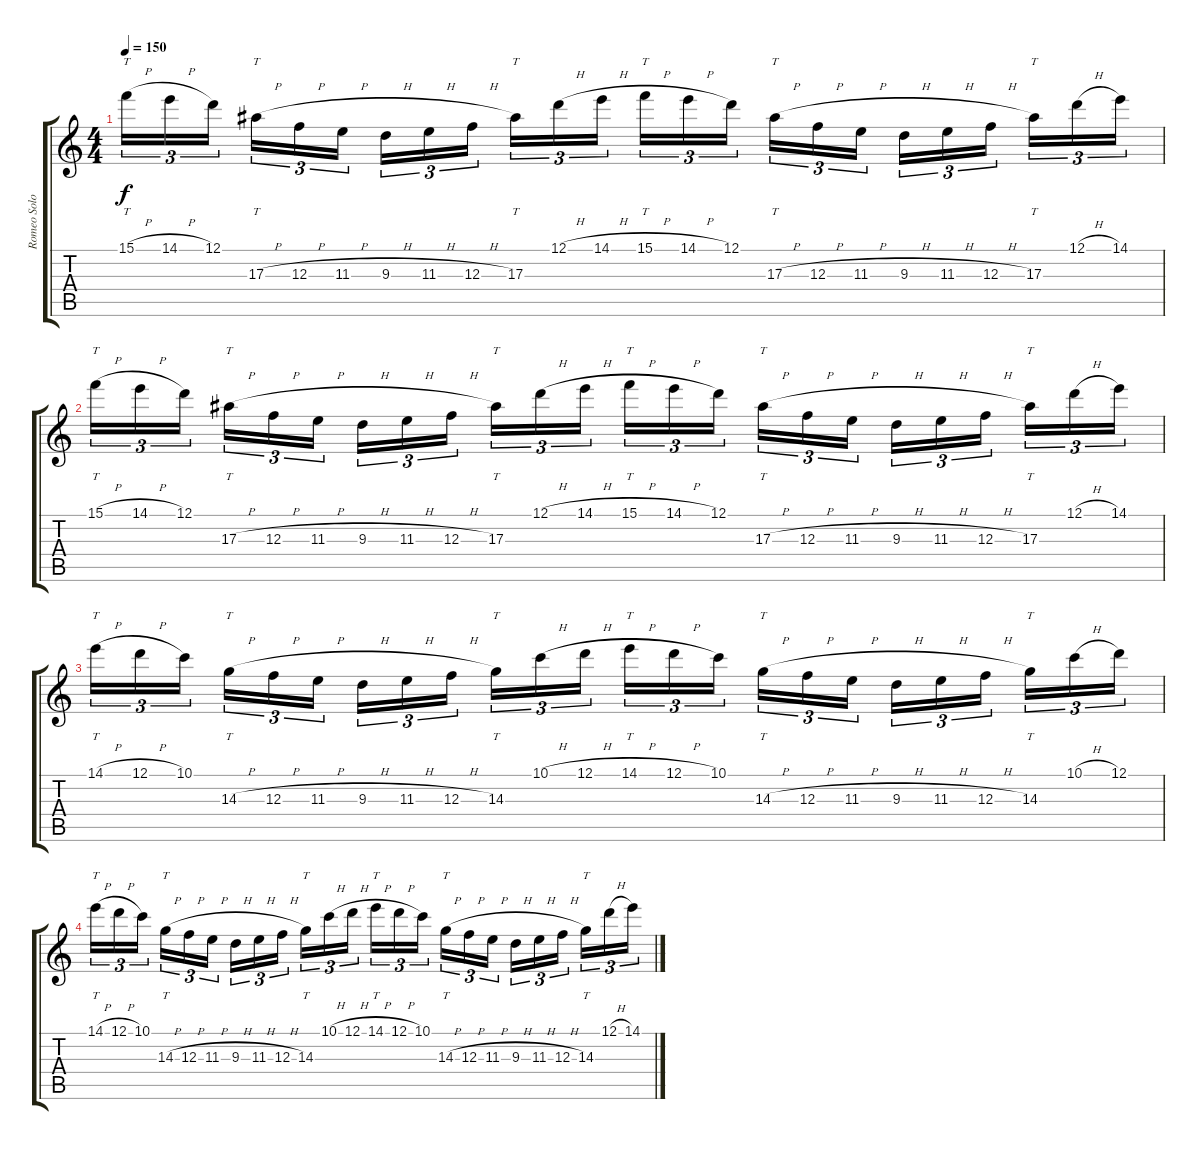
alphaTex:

\track ("Romeo Solos" "Romeo Solo") {instrument distortionguitar}
\staff {score tabs}
\tuning (D4 A3 F3 C3 G2 D2) {hide}
\ts (4 4)
\tempo 150
\clef g2
\ks c
15.1{h}.16{tt tu (3 2) dy f} 14.1{h}.16{tu (3 2)} 12.1.16{tu (3 2)} 17.3{h}.16{tt tu (3 2)} 12.3{h}.16{tu (3 2)} 11.3{h}.16{tu (3 2)} 9.3{h}.16{tu (3 2)} 11.3{h}.16{tu (3 2)} 12.3{h}.16{tu (3 2)} 17.3.16{tt tu (3 2)} 12.1{h}.16{tu (3 2)} 14.1{h}.16{tu (3 2)} 15.1{h}.16{tt tu (3 2)} 14.1{h}.16{tu (3 2)} 12.1.16{tu (3 2)} 17.3{h}.16{tt tu (3 2)} 12.3{h}.16{tu (3 2)} 11.3{h}.16{tu (3 2)} 9.3{h}.16{tu (3 2)} 11.3{h}.16{tu (3 2)} 12.3{h}.16{tu (3 2)} 17.3.16{tt tu (3 2)} 12.1{h}.16{tu (3 2)} 14.1.16{tu (3 2)} |
15.1{h}.16{tt tu (3 2)} 14.1{h}.16{tu (3 2)} 12.1.16{tu (3 2)} 17.3{h}.16{tt tu (3 2)} 12.3{h}.16{tu (3 2)} 11.3{h}.16{tu (3 2)} 9.3{h}.16{tu (3 2)} 11.3{h}.16{tu (3 2)} 12.3{h}.16{tu (3 2)} 17.3.16{tt tu (3 2)} 12.1{h}.16{tu (3 2)} 14.1{h}.16{tu (3 2)} 15.1{h}.16{tt tu (3 2)} 14.1{h}.16{tu (3 2)} 12.1.16{tu (3 2)} 17.3{h}.16{tt tu (3 2)} 12.3{h}.16{tu (3 2)} 11.3{h}.16{tu (3 2)} 9.3{h}.16{tu (3 2)} 11.3{h}.16{tu (3 2)} 12.3{h}.16{tu (3 2)} 17.3.16{tt tu (3 2)} 12.1{h}.16{tu (3 2)} 14.1.16{tu (3 2)} |
14.1{h}.16{tt tu (3 2)} 12.1{h}.16{tu (3 2)} 10.1.16{tu (3 2)} 14.3{h}.16{tt tu (3 2)} 12.3{h}.16{tu (3 2)} 11.3{h}.16{tu (3 2)} 9.3{h}.16{tu (3 2)} 11.3{h}.16{tu (3 2)} 12.3{h}.16{tu (3 2)} 14.3.16{tt tu (3 2)} 10.1{h}.16{tu (3 2)} 12.1{h}.16{tu (3 2)} 14.1{h}.16{tt tu (3 2)} 12.1{h}.16{tu (3 2)} 10.1.16{tu (3 2)} 14.3{h}.16{tt tu (3 2)} 12.3{h}.16{tu (3 2)} 11.3{h}.16{tu (3 2)} 9.3{h}.16{tu (3 2)} 11.3{h}.16{tu (3 2)} 12.3{h}.16{tu (3 2)} 14.3.16{tt tu (3 2)} 10.1{h}.16{tu (3 2)} 12.1.16{tu (3 2)} |
14.1{h}.16{tt tu (3 2)} 12.1{h}.16{tu (3 2)} 10.1.16{tu (3 2)} 14.3{h}.16{tt tu (3 2)} 12.3{h}.16{tu (3 2)} 11.3{h}.16{tu (3 2)} 9.3{h}.16{tu (3 2)} 11.3{h}.16{tu (3 2)} 12.3{h}.16{tu (3 2)} 14.3.16{tt tu (3 2)} 10.1{h}.16{tu (3 2)} 12.1{h}.16{tu (3 2)} 14.1{h}.16{tt tu (3 2)} 12.1{h}.16{tu (3 2)} 10.1.16{tu (3 2)} 14.3{h}.16{tt tu (3 2)} 12.3{h}.16{tu (3 2)} 11.3{h}.16{tu (3 2)} 9.3{h}.16{tu (3 2)} 11.3{h}.16{tu (3 2)} 12.3{h}.16{tu (3 2)} 14.3.16{tt tu (3 2)} 12.1{h}.16{tu (3 2)} 14.1.16{tu (3 2)}
